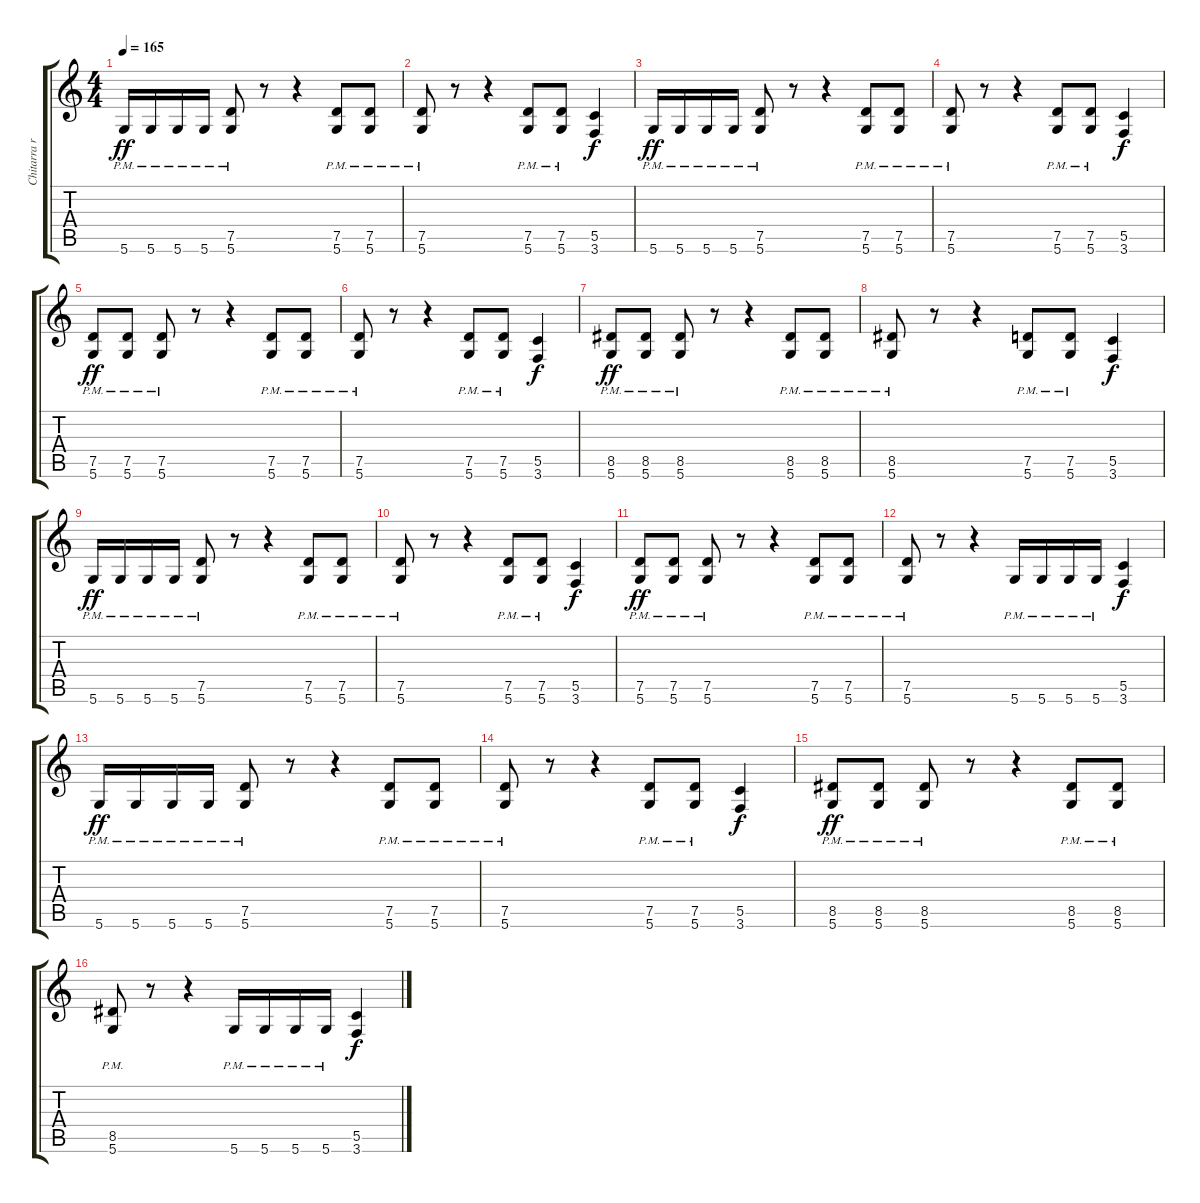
\track ("Chitarra ritmica 2" "Chitarra r") {instrument distortionguitar}
\staff {score tabs}
\tuning (D4 A3 F3 C3 G2 D2) {hide}
\ts (4 4)
\tempo 165
\clef g2
\ks c
5.6{pm}.16{dy ff} 5.6{pm}.16 5.6{pm}.16 5.6{pm}.16 (7.5{pm} 5.6{pm}).8 r.8 r.4 (7.5{pm} 5.6{pm}).8 (7.5{pm} 5.6{pm}).8 |
(7.5{pm} 5.6{pm}).8 r.8 r.4 (7.5{pm} 5.6{pm}).8 (7.5{pm} 5.6{pm}).8 (5.5 3.6).4{dy f} |
5.6{pm}.16{dy ff} 5.6{pm}.16 5.6{pm}.16 5.6{pm}.16 (7.5{pm} 5.6{pm}).8 r.8 r.4 (7.5{pm} 5.6{pm}).8 (7.5{pm} 5.6{pm}).8 |
(7.5{pm} 5.6{pm}).8 r.8 r.4 (7.5{pm} 5.6{pm}).8 (7.5{pm} 5.6{pm}).8 (5.5 3.6).4{dy f} |
(7.5{pm} 5.6{pm}).8{dy ff} (7.5{pm} 5.6{pm}).8 (7.5{pm} 5.6{pm}).8 r.8 r.4 (7.5{pm} 5.6{pm}).8 (7.5{pm} 5.6{pm}).8 |
(7.5{pm} 5.6{pm}).8 r.8 r.4 (7.5{pm} 5.6{pm}).8 (7.5{pm} 5.6{pm}).8 (5.5 3.6).4{dy f} |
(8.5{pm} 5.6{pm}).8{dy ff} (8.5{pm} 5.6{pm}).8 (8.5{pm} 5.6{pm}).8 r.8 r.4 (8.5{pm} 5.6{pm}).8 (8.5{pm} 5.6{pm}).8 |
(8.5{pm} 5.6{pm}).8 r.8 r.4 (7.5{pm} 5.6{pm}).8 (7.5{pm} 5.6{pm}).8 (5.5 3.6).4{dy f} |
5.6{pm}.16{dy ff} 5.6{pm}.16 5.6{pm}.16 5.6{pm}.16 (7.5{pm} 5.6{pm}).8 r.8 r.4 (7.5{pm} 5.6{pm}).8 (7.5{pm} 5.6{pm}).8 |
(7.5{pm} 5.6{pm}).8 r.8 r.4 (7.5{pm} 5.6{pm}).8 (7.5{pm} 5.6{pm}).8 (5.5 3.6).4{dy f} |
(7.5{pm} 5.6{pm}).8{dy ff} (7.5{pm} 5.6{pm}).8 (7.5{pm} 5.6{pm}).8 r.8 r.4 (7.5{pm} 5.6{pm}).8 (7.5{pm} 5.6{pm}).8 |
(7.5{pm} 5.6{pm}).8 r.8 r.4 5.6{pm}.16 5.6{pm}.16 5.6{pm}.16 5.6{pm}.16 (5.5 3.6).4{dy f} |
5.6{pm}.16{dy ff} 5.6{pm}.16 5.6{pm}.16 5.6{pm}.16 (7.5{pm} 5.6{pm}).8 r.8 r.4 (7.5{pm} 5.6{pm}).8 (7.5{pm} 5.6{pm}).8 |
(7.5{pm} 5.6{pm}).8 r.8 r.4 (7.5{pm} 5.6{pm}).8 (7.5{pm} 5.6{pm}).8 (5.5 3.6).4{dy f} |
(8.5{pm} 5.6{pm}).8{dy ff} (8.5{pm} 5.6{pm}).8 (8.5{pm} 5.6{pm}).8 r.8 r.4 (8.5{pm} 5.6{pm}).8 (8.5{pm} 5.6{pm}).8 |
(8.5{pm} 5.6{pm}).8 r.8 r.4 5.6{pm}.16 5.6{pm}.16 5.6{pm}.16 5.6{pm}.16 (5.5 3.6).4{dy f}
